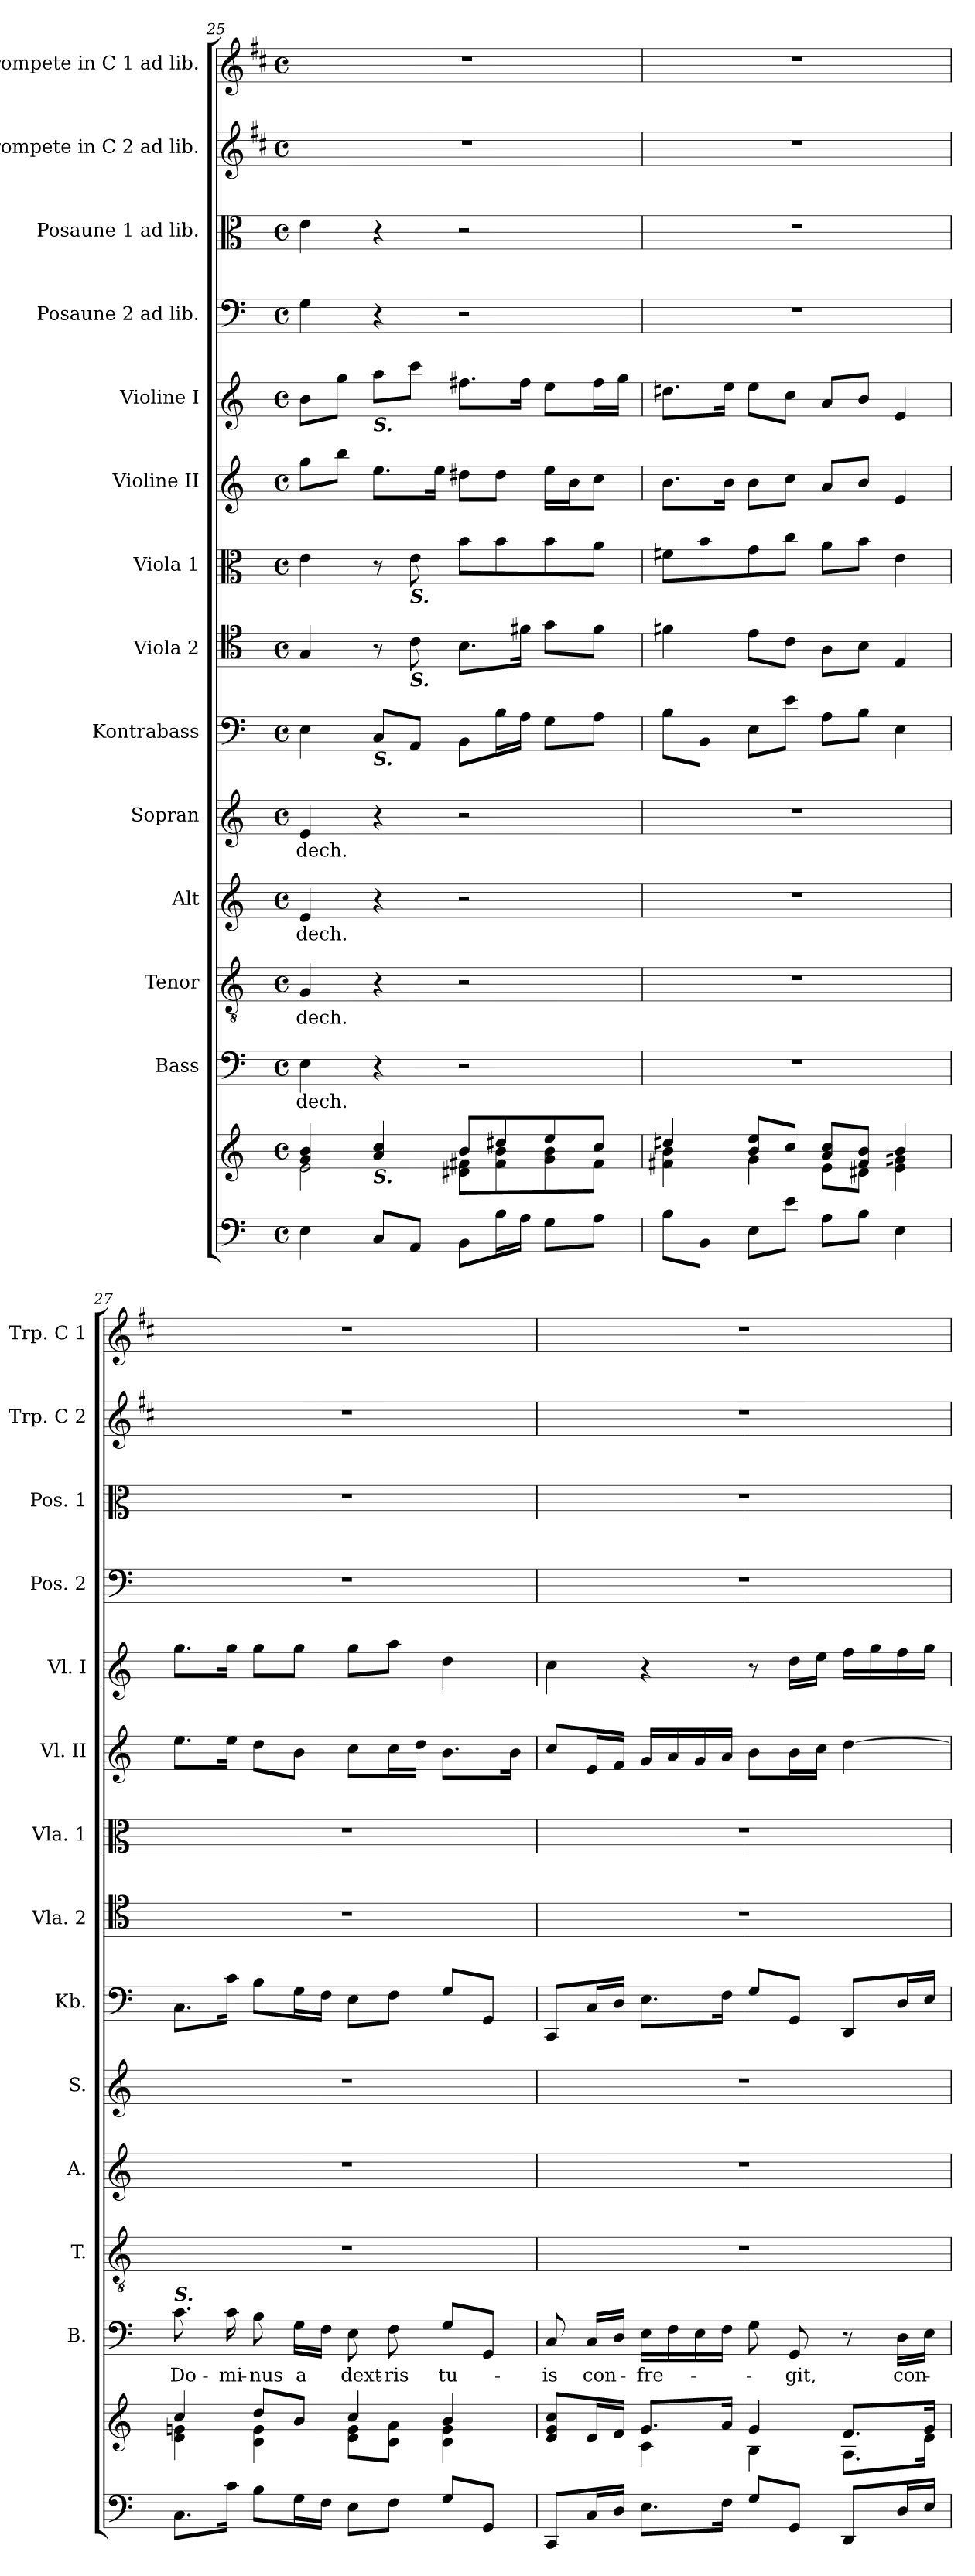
**kern	**kern	**kern	**text	**kern	**text	**kern	**text	**kern	**text	**kern	**kern	**kern	**kern	**kern	**kern	**kern	**kern	**kern
*part14	*part14	*part13	*part13	*part12	*part12	*part11	*part11	*part10	*part10	*part9	*part8	*part7	*part6	*part5	*part4	*part3	*part2	*part1
*staff15	*staff14	*staff13	*staff13	*staff12	*staff12	*staff11	*staff11	*staff10	*staff10	*staff9	*staff8	*staff7	*staff6	*staff5	*staff4	*staff3	*staff2	*staff1
*	*	*I"Bass	*	*I"Tenor	*	*I"Alt	*	*I"Sopran	*	*I"Kontrabass	*I"Viola 2	*I"Viola 1	*I"Violine II	*I"Violine I	*I"Posaune 2 ad lib.	*I"Posaune 1 ad lib.	*I"Trompete in C 2 ad lib.	*I"Trompete in C 1 ad lib.
*	*	*I'B.	*	*I'T.	*	*I'A.	*	*I'S.	*	*I'Kb.	*I'Vla. 2	*I'Vla. 1	*I'Vl. II	*I'Vl. I	*I'Pos. 2	*I'Pos. 1	*I'Trp. C 2	*I'Trp. C 1
*clefF4	*clefG2	*clefF4	*	*clefGv2	*	*clefG2	*	*clefG2	*	*clefF4	*clefC4	*clefC3	*clefG2	*clefG2	*clefF4	*clefC3	*clefG2	*clefG2
*	*	*	*	*	*	*	*	*	*	*ITrd7c12	*	*	*	*	*	*	*ITrd1c2	*ITrd1c2
*k[]	*k[]	*k[]	*	*k[]	*	*k[]	*	*k[]	*	*k[]	*k[]	*k[]	*k[]	*k[]	*k[]	*k[]	*k[]	*k[]
*C:	*C:	*C:	*	*C:	*	*C:	*	*C:	*	*C:	*C:	*C:	*C:	*C:	*C:	*C:	*C:	*C:
*M4/4	*M4/4	*M4/4	*	*M4/4	*	*M4/4	*	*M4/4	*	*M4/4	*M4/4	*M4/4	*M4/4	*M4/4	*M4/4	*M4/4	*M4/4	*M4/4
*met(c)	*met(c)	*met(c)	*	*met(c)	*	*met(c)	*	*met(c)	*	*met(c)	*met(c)	*met(c)	*met(c)	*met(c)	*met(c)	*met(c)	*met(c)	*met(c)
=25	=25	=25	=25	=25	=25	=25	=25	=25	=25	=25	=25	=25	=25	=25	=25	=25	=25	=25
*	*^	*	*	*	*	*	*	*	*	*	*	*	*	*	*	*	*	*
!	!	!	!	!LO:LY:b	!	!LO:LY:b	!	!LO:LY:b	!	!LO:LY:b	!	!	!	!	!	!	!	!	!
4E\	4g/ 4b/	2e\	4E\	-dech.	4G/	-dech.	4e/	-dech.	4e/	-dech.	4EE\	4G/	4e\	8gg\L	8b\L	4G\	4e\	1r	1r
.	.	.	.	.	.	.	.	.	.	.	.	.	.	8bb\J	8gg\J	.	.	.	.
!	!	!	!	!	!	!	!	!	!	!	!	!	!	!	!LO:TX:b:Bi:t=S.	!	!	!	!
!	!	!	!	!	!	!	!	!	!	!	!LO:TX:b:Bi:t=S.	!	!	!	!	!	!	!	!
!	!LO:TX:b:Bi:t=S.	!	!	!	!	!	!	!	!	!	!	!	!	!	!	!	!	!	!
8C/L	4a/ 4cc/	.	4r	.	4r	.	4r	.	4r	.	8CC/L	8r	8r	8.ee\L	8aa\L	4r	4r	.	.
!	!	!	!	!	!	!	!	!	!	!	!	!	!LO:TX:b:Bi:t=S.	!	!	!	!	!	!
!	!	!	!	!	!	!	!	!	!	!	!	!LO:TX:b:Bi:t=S.	!	!	!	!	!	!	!
8AA/J	.	.	.	.	.	.	.	.	.	.	8AAA/J	8c\	8e\	.	8ccc\J	.	.	.	.
.	.	.	.	.	.	.	.	.	.	.	.	.	.	16ee\Jk	.	.	.	.	.
8BB\L	8b/L	8d#X\ 8f#X\L	2r	.	2r	.	2r	.	2r	.	8BBB\L	8.B\L	8b\L	8dd#X\L	8.ff#X\L	2r	2r	.	.
16B\L	8dd#X/	8f#\ 8b\	.	.	.	.	.	.	.	.	16BB\L	.	8b\	8dd#\J	.	.	.	.	.
16A\JJ	.	.	.	.	.	.	.	.	.	.	16AA\JJ	16f#X\Jk	.	.	16ff#\Jk	.	.	.	.
8G\L	8ee/	8g\ 8b\	.	.	.	.	.	.	.	.	8GG\L	8g\L	8b\	16ee\LL	8ee\L	.	.	.	.
.	.	.	.	.	.	.	.	.	.	.	.	.	.	16b\J	.	.	.	.	.
8A\J	8cc/J	8f#\J	.	.	.	.	.	.	.	.	8AA\J	8f#\J	8a\J	8cc\J	16ff#\L	.	.	.	.
.	.	.	.	.	.	.	.	.	.	.	.	.	.	.	16gg\JJ	.	.	.	.
=26	=26	=26	=26	=26	=26	=26	=26	=26	=26	=26	=26	=26	=26	=26	=26	=26	=26	=26	=26
8B\L	4dd#X/	4f#X\ 4b\	1r	.	1r	.	1r	.	1r	.	8BB\L	4f#X\	8f#X\L	8.b\L	8.dd#X\L	1r	1r	1r	1r
8BB\J	.	.	.	.	.	.	.	.	.	.	8BBB\J	.	8b\	.	.	.	.	.	.
.	.	.	.	.	.	.	.	.	.	.	.	.	.	16b\Jk	16ee\Jk	.	.	.	.
8E\L	8b/ 8ee/L	4g\	.	.	.	.	.	.	.	.	8EE\L	8e\L	8g\	8b\L	8ee\L	.	.	.	.
8e\J	8cc/J	.	.	.	.	.	.	.	.	.	8E\J	8c\J	8cc\J	8cc\J	8cc\J	.	.	.	.
8A\L	8a/ 8cc/L	8e\L	.	.	.	.	.	.	.	.	8AA\L	8A\L	8a\L	8a/L	8a/L	.	.	.	.
8B\J	8f#/ 8b/J	8d#X\J	.	.	.	.	.	.	.	.	8BB\J	8B\J	8b\J	8b/J	8b/J	.	.	.	.
4E\	4b/	4e\ 4g#X\	.	.	.	.	.	.	.	.	4EE\	4E/	4e\	4e/	4e/	.	.	.	.
=27	=27	=27	=27	=27	=27	=27	=27	=27	=27	=27	=27	=27	=27	=27	=27	=27	=27	=27	=27
!	!	!	!LO:TX:a:Bi:t=S.	!	!	!	!	!	!	!	!	!	!	!	!	!	!	!	!
!	!	!	!	!LO:LY:b	!	!	!	!	!	!	!	!	!	!	!	!	!	!	!
8.C\L	4cc/	4e\ 4gn\	8.c\	Do-	1r	.	1r	.	1r	.	8.CC\L	1r	1r	8.ee\L	8.gg\L	1r	1r	1r	1r
!	!	!	!	!LO:LY:b	!	!	!	!	!	!	!	!	!	!	!	!	!	!	!
16c\Jk	.	.	16c\	-mi-	.	.	.	.	.	.	16C\Jk	.	.	16ee\Jk	16gg\Jk	.	.	.	.
!	!	!	!	!LO:LY:b	!	!	!	!	!	!	!	!	!	!	!	!	!	!	!
8B\L	8dd/L	4d\ 4g\	8B\	-nus	.	.	.	.	.	.	8BB\L	.	.	8dd\L	8gg\L	.	.	.	.
!	!	!	!	!LO:LY:b	!	!	!	!	!	!	!	!	!	!	!	!	!	!	!
16G\L	8b/J	.	16G\LL	a	.	.	.	.	.	.	16GG\L	.	.	8b\J	8gg\J	.	.	.	.
16F\JJ	.	.	16F\JJ	.	.	.	.	.	.	.	16FF\JJ	.	.	.	.	.	.	.	.
!	!	!	!	!LO:LY:b	!	!	!	!	!	!	!	!	!	!	!	!	!	!	!
8E\L	4cc/	8e\ 8g\L	8E\	dext-	.	.	.	.	.	.	8EE\L	.	.	8cc\L	8gg\L	.	.	.	.
!	!	!	!	!LO:LY:b	!	!	!	!	!	!	!	!	!	!	!	!	!	!	!
8F\J	.	8d\ 8a\J	8F\	-ris	.	.	.	.	.	.	8FF\J	.	.	16cc\L	8aa\J	.	.	.	.
.	.	.	.	.	.	.	.	.	.	.	.	.	.	16dd\JJ	.	.	.	.	.
!	!	!	!	!LO:LY:b	!	!	!	!	!	!	!	!	!	!	!	!	!	!	!
8G/L	4b/	4d\ 4g\	8G/L	tu-	.	.	.	.	.	.	8GG/L	.	.	8.b\L	4dd\	.	.	.	.
8GG/J	.	.	8GG/J	.	.	.	.	.	.	.	8GGG/J	.	.	.	.	.	.	.	.
.	.	.	.	.	.	.	.	.	.	.	.	.	.	16b\Jk	.	.	.	.	.
!!LO:PB:g=z
=28	=28	=28	=28	=28	=28	=28	=28	=28	=28	=28	=28	=28	=28	=28	=28	=28	=28	=28	=28
!	!	!	!	!LO:LY:b	!	!	!	!	!	!	!	!	!	!	!	!	!	!	!
8CC/L	8e/ 8g/ 8cc/L	4ryy	8C/	-is	1r	.	1r	.	1r	.	8CCC/L	1r	1r	8cc/L	4cc\	1r	1r	1r	1r
!	!	!	!	!LO:LY:b	!	!	!	!	!	!	!	!	!	!	!	!	!	!	!
16C/L	16e/L	.	16C/LL	con-	.	.	.	.	.	.	16CC/L	.	.	16e/L	.	.	.	.	.
16D/JJ	16f/JJ	.	16D/JJ	.	.	.	.	.	.	.	16DD/JJ	.	.	16f/JJ	.	.	.	.	.
!	!	!	!	!LO:LY:b	!	!	!	!	!	!	!	!	!	!	!	!	!	!	!
8.E\L	8.g/L	4c\	16E\LL	-fre-	.	.	.	.	.	.	8.EE\L	.	.	16g/LL	4r	.	.	.	.
.	.	.	16F\	.	.	.	.	.	.	.	.	.	.	16a/	.	.	.	.	.
.	.	.	16E\	.	.	.	.	.	.	.	.	.	.	16g/	.	.	.	.	.
16F\Jk	16a/Jk	.	16F\JJ	.	.	.	.	.	.	.	16FF\Jk	.	.	16a/JJ	.	.	.	.	.
8G/L	4g/	4B\	8G\	.	.	.	.	.	.	.	8GG/L	.	.	8b\L	8r	.	.	.	.
!	!	!	!	!LO:LY:b	!	!	!	!	!	!	!	!	!	!	!	!	!	!	!
8GG/J	.	.	8GG/	-git,	.	.	.	.	.	.	8GGG/J	.	.	16b\L	16dd\LL	.	.	.	.
.	.	.	.	.	.	.	.	.	.	.	.	.	.	16cc\JJ	16ee\JJ	.	.	.	.
8DD/L	8.f/L	8.A\L	8r	.	.	.	.	.	.	.	8DDD/L	.	.	[4dd\	16ff\LL	.	.	.	.
.	.	.	.	.	.	.	.	.	.	.	.	.	.	.	16gg\	.	.	.	.
!	!	!	!	!LO:LY:b	!	!	!	!	!	!	!	!	!	!	!	!	!	!	!
16D/L	.	.	16D\LL	con-	.	.	.	.	.	.	16DD/L	.	.	.	16ff\	.	.	.	.
16E/JJ	16g/Jk	16e\Jk	16E\JJ	.	.	.	.	.	.	.	16EE/JJ	.	.	.	16gg\JJ	.	.	.	.
*	*v	*v	*	*	*	*	*	*	*	*	*	*	*	*	*	*	*	*	*
=	=	=	=	=	=	=	=	=	=	=	=	=	=	=	=	=	=	=
*-	*-	*-	*-	*-	*-	*-	*-	*-	*-	*-	*-	*-	*-	*-	*-	*-	*-	*-
